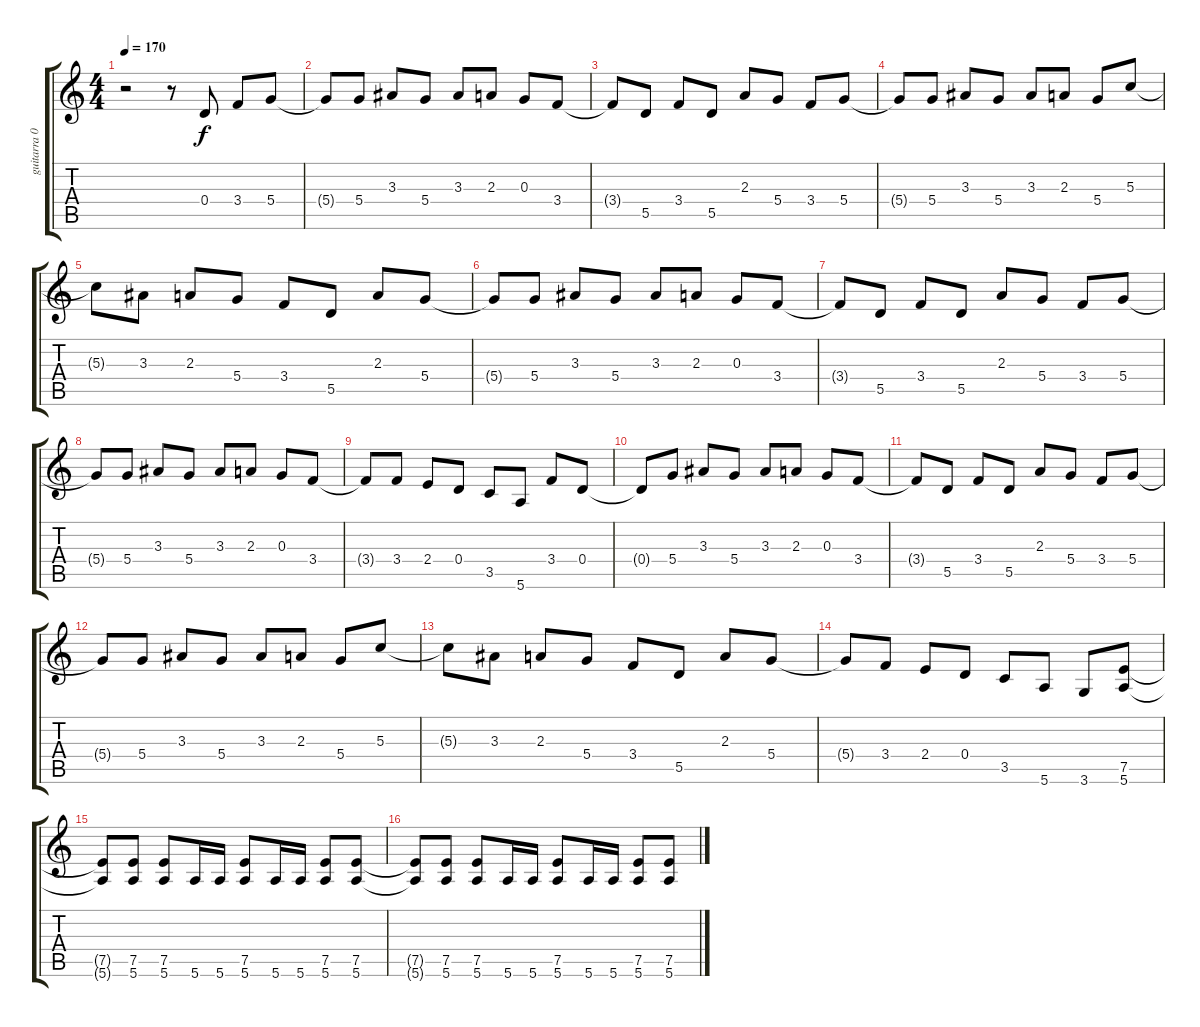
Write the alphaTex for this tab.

\track ("guitarra 01" "guitarra 0") {instrument distortionguitar}
\staff {score tabs}
\tuning (E4 B3 G3 D3 A2 E2) {hide}
\ts (4 4)
\tempo 170
\clef g2
\ks c
r.2{dy f instrument distortionguitar} r.8 0.4.8 3.4.8 5.4.8 |
5.4{t}.8 5.4.8 3.3.8 5.4.8 3.3.8 2.3.8 0.3.8 3.4.8 |
3.4{t}.8 5.5.8 3.4.8 5.5.8 2.3.8 5.4.8 3.4.8 5.4.8 |
5.4{t}.8 5.4.8 3.3.8 5.4.8 3.3.8 2.3.8 5.4.8 5.3.8 |
5.3{t}.8 3.3.8 2.3.8 5.4.8 3.4.8 5.5.8 2.3.8 5.4.8 |
5.4{t}.8 5.4.8 3.3.8 5.4.8 3.3.8 2.3.8 0.3.8 3.4.8 |
3.4{t}.8 5.5.8 3.4.8 5.5.8 2.3.8 5.4.8 3.4.8 5.4.8 |
5.4{t}.8 5.4.8 3.3.8 5.4.8 3.3.8 2.3.8 0.3.8 3.4.8 |
3.4{t}.8 3.4.8 2.4.8 0.4.8 3.5.8 5.6.8 3.4.8 0.4.8 |
0.4{t}.8 5.4.8 3.3.8 5.4.8 3.3.8 2.3.8 0.3.8 3.4.8 |
3.4{t}.8 5.5.8 3.4.8 5.5.8 2.3.8 5.4.8 3.4.8 5.4.8 |
5.4{t}.8 5.4.8 3.3.8 5.4.8 3.3.8 2.3.8 5.4.8 5.3.8 |
5.3{t}.8 3.3.8 2.3.8 5.4.8 3.4.8 5.5.8 2.3.8 5.4.8 |
5.4{t}.8 3.4.8 2.4.8 0.4.8 3.5.8 5.6.8 3.6.8 (7.5 5.6).8 |
(7.5{t} 5.6{t}).8 (7.5 5.6).8 (7.5 5.6).8 5.6.16 5.6.16 (7.5 5.6).8 5.6.16 5.6.16 (7.5 5.6).8 (7.5 5.6).8 |
(7.5{t} 5.6{t}).8 (7.5 5.6).8 (7.5 5.6).8 5.6.16 5.6.16 (7.5 5.6).8 5.6.16 5.6.16 (7.5 5.6).8 (7.5 5.6).8
